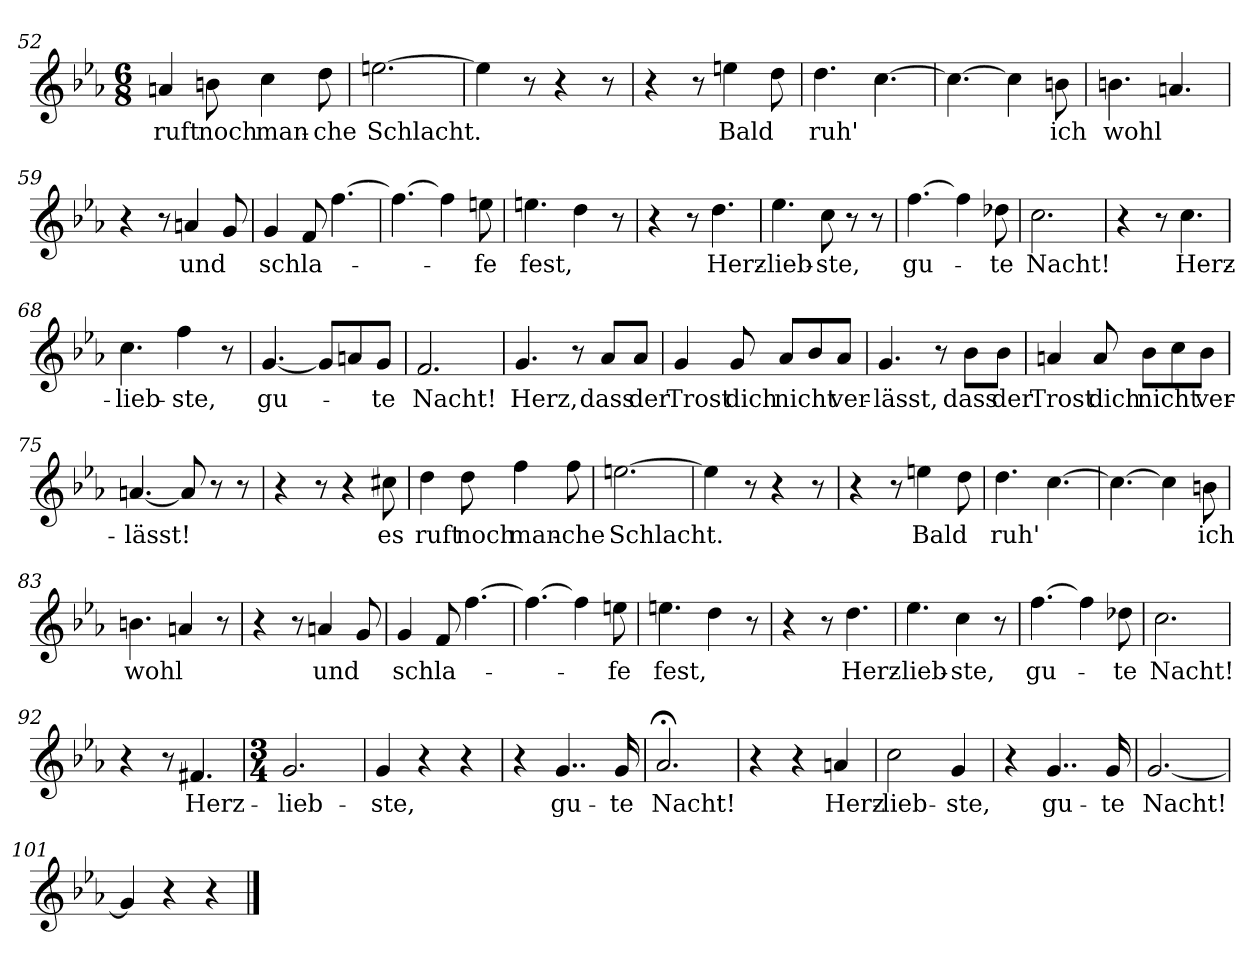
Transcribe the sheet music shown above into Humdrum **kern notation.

**kern	**text
*part1	*part1
*staff1	*staff1
*clefG2	*
*k[b-e-a-]	*
*c:	*
*M6/8	*
=52	=52
!	!LO:LY:b
4an/	ruft
!	!LO:LY:b
8bn\	noch
!	!LO:LY:b
4cc\	man-
!	!LO:LY:b
8dd\	-che
!!LO:LB:g=z
=53	=53
!	!LO:LY:b
[2.een\	Schlacht.
=54	=54
4ee\]	.
8r	.
4r	.
8r	.
=55	=55
4r	.
8r	.
!	!LO:LY:b
4een\	Bald
8dd\	.
=56	=56
!	!LO:LY:b
4.dd\	ruh'
[4.cc\	.
=57	=57
4.cc\_	.
4cc\]	.
!	!LO:LY:b
8bn\	ich
=58	=58
!	!LO:LY:b
4.bn\	wohl
4.an/	.
=59	=59
4r	.
8r	.
!	!LO:LY:b
4an/	und
8g/	.
=60	=60
!	!LO:LY:b
4g/	schla-
8f/	.
[4.ff\	.
=61	=61
4.ff\_	.
4ff\]	.
!	!LO:LY:b
8een\	-fe
=62	=62
!	!LO:LY:b
4.een\	fest,
4dd\	.
8r	.
=63	=63
4r	.
8r	.
!	!LO:LY:b
4.dd\	Herz-
!!LO:LB:g=z
=64	=64
!	!LO:LY:b
4.ee-\	-lieb-
!	!LO:LY:b
8cc\	-ste,
8r	.
8r	.
=65	=65
!	!LO:LY:b
[4.ff\	gu-
4ff\]	.
!	!LO:LY:b
8dd-X\	-te
=66	=66
!	!LO:LY:b
2.cc\	Nacht!
=67	=67
4r	.
8r	.
!	!LO:LY:b
4.cc\	Herz-
=68	=68
!	!LO:LY:b
4.cc\	-lieb-
!	!LO:LY:b
4ff\	-ste,
8r	.
=69	=69
!	!LO:LY:b
[4.g/	gu-
8g/L]	.
8an/	.
!	!LO:LY:b
8g/J	-te
=70	=70
!	!LO:LY:b
2.f/	Nacht!
=71	=71
!	!LO:LY:b
4.g/	Herz,
8r	.
!	!LO:LY:b
8a-/L	dass
!	!LO:LY:b
8a-/J	der
=72	=72
!	!LO:LY:b
4g/	Trost
!	!LO:LY:b
8g/	dich
!	!LO:LY:b
8a-/L	nicht
8b-/	.
!	!LO:LY:b
8a-/J	ver-
!!LO:LB:g=z
=73	=73
!	!LO:LY:b
4.g/	-lässt,
8r	.
!	!LO:LY:b
8b-\L	dass
!	!LO:LY:b
8b-\J	der
=74	=74
!	!LO:LY:b
4an/	Trost
!	!LO:LY:b
8a/	dich
!	!LO:LY:b
8b-\L	nicht
8cc\	.
!	!LO:LY:b
8b-\J	ver-
=75	=75
!	!LO:LY:b
[4.an/	-lässt!
8a/]	.
8r	.
8r	.
=76	=76
4r	.
8r	.
4r	.
!	!LO:LY:b
8cc#X\	es
=77	=77
!	!LO:LY:b
4dd\	ruft
!	!LO:LY:b
8dd\	noch
!	!LO:LY:b
4ff\	man-
!	!LO:LY:b
8ff\	-che
=78	=78
!	!LO:LY:b
[2.een\	Schlacht.
=79	=79
4ee\]	.
8r	.
4r	.
8r	.
=80	=80
4r	.
8r	.
!	!LO:LY:b
4een\	Bald
8dd\	.
!!LO:PB:g=z
=81	=81
!	!LO:LY:b
4.dd\	ruh'
[4.cc\	.
=82	=82
4.cc\_	.
4cc\]	.
!	!LO:LY:b
8bn\	ich
=83	=83
!	!LO:LY:b
4.bn\	wohl
4an/	.
8r	.
=84	=84
4r	.
8r	.
!	!LO:LY:b
4an/	und
8g/	.
=85	=85
!	!LO:LY:b
4g/	schla-
8f/	.
[4.ff\	.
=86	=86
4.ff\_	.
4ff\]	.
!	!LO:LY:b
8een\	-fe
=87	=87
!	!LO:LY:b
4.een\	fest,
4dd\	.
8r	.
=88	=88
4r	.
8r	.
!	!LO:LY:b
4.dd\	Herz-
=89	=89
!	!LO:LY:b
4.ee-\	-lieb-
!	!LO:LY:b
4cc\	-ste,
8r	.
=90	=90
!	!LO:LY:b
[4.ff\	gu-
4ff\]	.
!	!LO:LY:b
8dd-X\	-te
=91	=91
!	!LO:LY:b
2.cc\	Nacht!
!!LO:LB:g=z
=92	=92
4r	.
8r	.
!	!LO:LY:b
4.f#X/	Herz-
=93	=93
*M3/4	*
!	!LO:LY:b
2.g/	-lieb-
=94	=94
!	!LO:LY:b
4g/	-ste,
4r	.
4r	.
=95	=95
4r	.
!	!LO:LY:b
4..g/	gu-
!	!LO:LY:b
16g/	-te
=96	=96
!	!LO:LY:b
2.a-;</	Nacht!
=97	=97
4r	.
4r	.
!	!LO:LY:b
4an/	Herz-
=98	=98
!	!LO:LY:b
2cc\	-lieb-
!	!LO:LY:b
4g/	-ste,
=99	=99
4r	.
!	!LO:LY:b
4..g/	gu-
!	!LO:LY:b
16g/	-te
=100	=100
!	!LO:LY:b
[2.g/	Nacht!
=101	=101
4g/]	.
4r	.
4r	.
==	==
*-	*-
